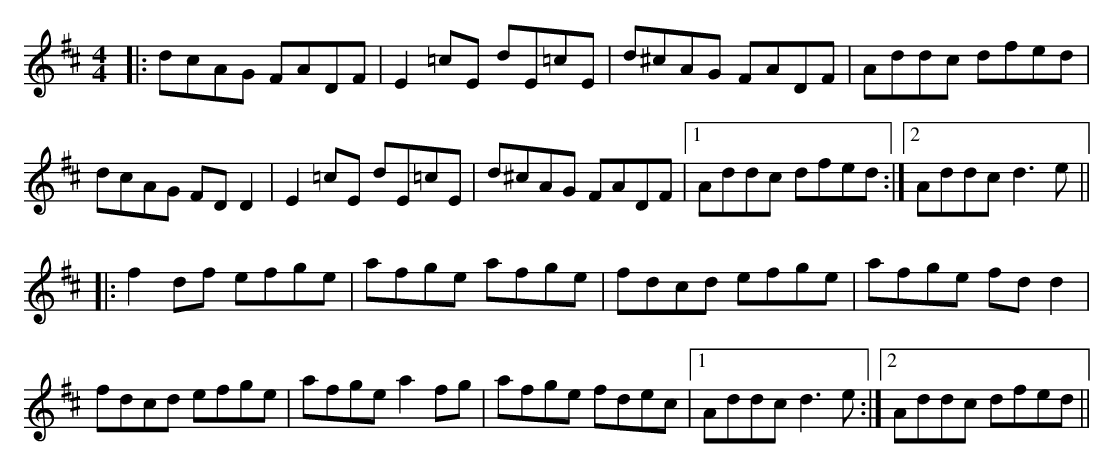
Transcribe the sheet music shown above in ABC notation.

X:1
M:4/4
K:D
|:dcAG FADF|E2 =cE dE=cE|d^cAG FADF|Addc dfed|
dcAG FD D2|E2 =cE dE=cE|d^cAG FADF|1 Addc dfed:|2 Addc d3e||
|:f2df efge|afge afge|fdcd efge|afge fd d2|
fdcd efge|afge a2 fg|afge fdec|1 Addc d3e:|2 Addc dfed||
